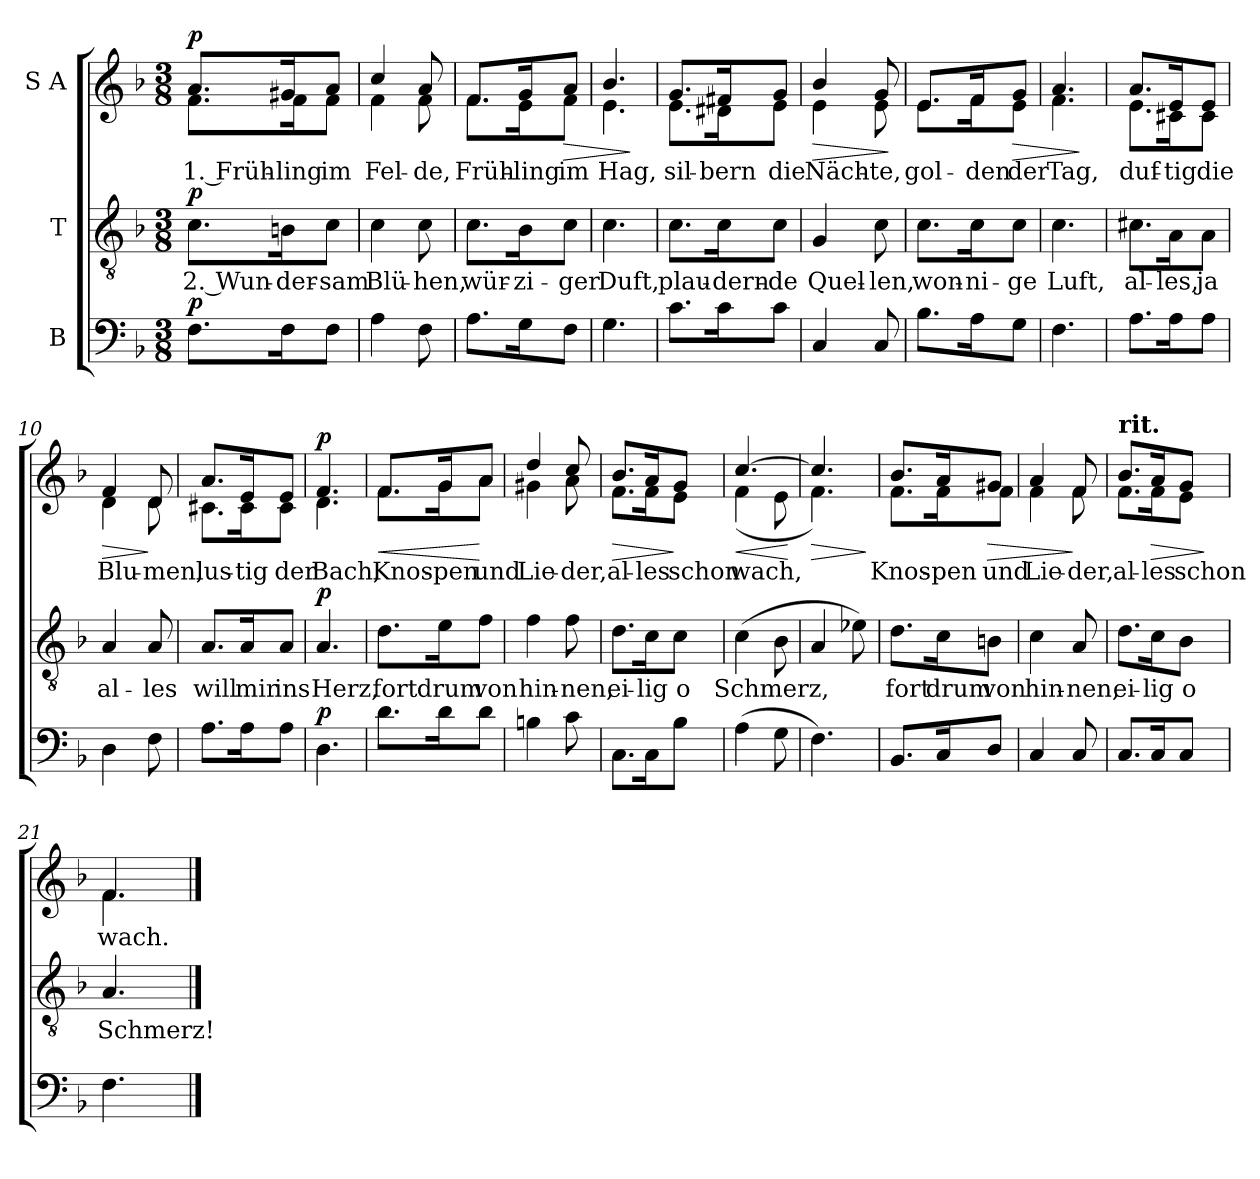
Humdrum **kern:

**kern	**dynam	**kern	**text	**dynam	**kern	**text	**dynam
*part3	*part3	*part2	*part2	*part2	*part1	*part1	*part1
*staff3	*staff3	*staff2	*staff2	*staff2	*staff1	*staff1	*staff1
*I"B	*	*I"T	*	*	*I"S A	*	*
*clefF4	*	*clefGv2	*	*	*clefG2	*	*
*k[b-]	*	*k[b-]	*	*	*k[b-]	*	*
*M3/8	*	*M3/8	*	*	*M3/8	*	*
=1	=1	=1	=1	=1	=1	=1	=1
!	!	!	!	!	!LO:TX:a:B:t=Leichte Bewegung	!	!
!	!LO:DY:a	!	!LO:LY:b	!LO:DY:a	!	!LO:LY:b	!LO:DY:a
*	*	*	*	*	*^	*	*
8.F\L	p	8.c\L	2. Wun-	p	8.a/L	8.f\L	1. Früh-	p
!	!	!	!LO:LY:b	!	!	!	!LO:LY:b	!
16F\K	.	16Bn\K	-der-	.	16g#X/K	16f\K	-ling	.
!	!	!	!LO:LY:b	!	!	!	!LO:LY:b	!
8F\J	.	8c\J	-sam	.	8a/J	8f\J	im	.
=2	=2	=2	=2	=2	=2	=2	=2	=2
!	!	!	!LO:LY:b	!	!	!	!LO:LY:b	!
4A\	.	4c\	Blü-	.	4cc/	4f\	Fel-	.
!	!	!	!LO:LY:b	!	!	!	!LO:LY:b	!
8F\	.	8c\	-hen,	.	8a/	8f\	-de,	.
=3	=3	=3	=3	=3	=3	=3	=3	=3
!	!	!	!LO:LY:b	!	!	!	!LO:LY:b	!
8.A\L	.	8.c\L	wür-	.	8.f/L	8.f\L	Früh-	.
!	!	!	!LO:LY:b	!	!	!	!LO:LY:b	!
16G\K	.	16B-\K	-zi-	.	16g/K	16e\K	-ling	.
!	!	!	!LO:LY:b	!	!	!	!LO:LY:b	!LO:HP:b
8F\J	.	8c\J	-ger	.	8a/J	8f\J	im	>
=4	=4	=4	=4	=4	=4	=4	=4	=4
!	!	!	!LO:LY:b	!	!	!	!LO:LY:b	!
4.G\	.	4.c\	Duft,	.	4.b-/	4.e\	Hag,	.
*	*	*	*	*	*v	*v	*	*
.	.	.	.	.	.	.	]
=5	=5	=5	=5	=5	=5	=5	=5
!	!	!	!LO:LY:b	!	!	!LO:LY:b	!
*	*	*	*	*	*^	*	*
8.c\L	.	8.c\L	plau-	.	8.g/L	8.e\L	sil-	.
!	!	!	!LO:LY:b	!	!	!	!LO:LY:b	!
16c\K	.	16c\K	-dern-	.	16f#X/K	16d#X\K	-bern	.
!	!	!	!LO:LY:b	!	!	!	!LO:LY:b	!
8c\J	.	8c\J	-de	.	8g/J	8e\J	die	.
=6	=6	=6	=6	=6	=6	=6	=6	=6
!	!	!	!LO:LY:b	!	!	!	!LO:LY:b	!LO:HP:b
4C/	.	4G/	Quel-	.	4b-/	4e\	Näch-	>
!	!	!	!LO:LY:b	!	!	!	!LO:LY:b	!
8C/	.	8c\	-len,	.	8g/	8e\	-te,	.
*	*	*	*	*	*v	*v	*	*
.	.	.	.	.	.	.	]
!!LO:LB:g=z
=7	=7	=7	=7	=7	=7	=7	=7
!	!	!	!LO:LY:b	!	!	!LO:LY:b	!
*	*	*	*	*	*^	*	*
8.B-\L	.	8.c\L	won-	.	8.e/L	8.e\L	gol-	.
!	!	!	!LO:LY:b	!	!	!	!LO:LY:b	!
16A\K	.	16c\K	-ni-	.	16f/K	16f\K	-den	.
!	!	!	!LO:LY:b	!	!	!	!LO:LY:b	!LO:HP:b
8G\J	.	8c\J	-ge	.	8g/J	8e\J	der	>
=8	=8	=8	=8	=8	=8	=8	=8	=8
!	!	!	!LO:LY:b	!	!	!	!LO:LY:b	!
4.F\	.	4.c\	Luft,	.	4.a/	4.f\	Tag,	.
*	*	*	*	*	*v	*v	*	*
.	.	.	.	.	.	.	]
=9	=9	=9	=9	=9	=9	=9	=9
!	!	!	!LO:LY:b	!	!	!LO:LY:b	!
*	*	*	*	*	*^	*	*
8.A\L	.	8.c#X\L	al-	.	8.a/L	8.e\L	duf-	.
!	!	!	!LO:LY:b	!	!	!	!LO:LY:b	!
16A\K	.	16A\K	-les,	.	16e/K	16c#X\K	-tig	.
!	!	!	!LO:LY:b	!	!	!	!LO:LY:b	!
8A\J	.	8A\J	ja	.	8e/J	8c#\J	die	.
=10	=10	=10	=10	=10	=10	=10	=10	=10
!	!	!	!LO:LY:b	!	!	!	!LO:LY:b	!LO:HP:b
4D\	.	4A/	al-	.	4f/	4d\	Blu-	>
!	!	!	!LO:LY:b	!	!	!	!LO:LY:b	!
8F\	.	8A/	-les	.	8d/	8d\	-men,	]
=11	=11	=11	=11	=11	=11	=11	=11	=11
!	!	!	!LO:LY:b	!	!	!	!LO:LY:b	!
8.A\L	.	8.A/L	will	.	8.a/L	8.c#X\L	lus-	.
!	!	!	!LO:LY:b	!	!	!	!LO:LY:b	!
16A\K	.	16A/K	mir	.	16e/K	16c#\K	-tig	.
!	!	!	!LO:LY:b	!	!	!	!LO:LY:b	!
8A\J	.	8A/J	ins	.	8e/J	8c#\J	der	.
=12	=12	=12	=12	=12	=12	=12	=12	=12
!	!LO:DY:a	!	!LO:LY:b	!LO:DY:a	!	!	!LO:LY:b	!LO:DY:a
4.D\	p	4.A/	Herz,	p	4.f/	4.d\	Bach,	p
!!LO:LB:g=z	!!
=13	=13	=13	=13	=13	=13	=13	=13	=13
!	!	!	!LO:LY:b	!	!	!	!LO:LY:b	!LO:HP:b
8.d\L	.	8.d\L	fort	.	8.f/L	8.f\L	Knos-	<
!	!	!	!LO:LY:b	!	!	!	!LO:LY:b	!
16d\K	.	16e\K	drum	.	16g/K	16g\K	-pen	.
!	!	!	!LO:LY:b	!	!	!	!LO:LY:b	!
8d\J	.	8f\J	von	.	8a/J	8a\J	und	[
=14	=14	=14	=14	=14	=14	=14	=14	=14
!	!	!	!LO:LY:b	!	!	!	!LO:LY:b	!
4Bn\	.	4f\	hin-	.	4dd/	4g#X\	Lie-	.
!	!	!	!LO:LY:b	!	!	!	!LO:LY:b	!
8c\	.	8f\	-nen,	.	8cc/	8a\	-der,	.
=15	=15	=15	=15	=15	=15	=15	=15	=15
!	!	!	!LO:LY:b	!	!	!	!LO:LY:b	!LO:HP:b
8.C\L	.	8.d\L	ei-	.	8.b-/L	8.f\L	al-	>
!	!	!	!LO:LY:b	!	!	!	!LO:LY:b	!
16C\K	.	16c\K	-lig	.	16a/K	16f\K	-les	.
!	!	!	!LO:LY:b	!	!	!	!LO:LY:b	!
8B-\J	.	8c\J	o	.	8g/J	8e\J	schon	]
=16	=16	=16	=16	=16	=16	=16	=16	=16
!	!	!	!LO:LY:b	!	!	!	!LO:LY:b	!LO:HP:b
(4A\	.	(4c\	Schmerz,	.	[4.cc/	(4f\	wach,	<
8G\	.	8B-\	.	.	.	8e\	.	.
*	*	*	*	*	*v	*v	*	*
.	.	.	.	.	.	.	[
=17	=17	=17	=17	=17	=17	=17	=17
!	!	!	!	!	!	!	!LO:HP:b
*	*	*	*	*	*^	*	*
4.F\)	.	4A/	.	.	4.cc/]	4.f\)	.	>
.	.	8e-X\)	.	.	.	.	.	.
*	*	*	*	*	*v	*v	*	*
.	.	.	.	.	.	.	]
!!LO:LB:g=z
=18	=18	=18	=18	=18	=18	=18	=18
!	!	!	!LO:LY:b	!	!	!LO:LY:b	!
*	*	*	*	*	*^	*	*
8.BB-/L	.	8.d\L	fort	.	8.b-/L	8.f\L	Knos-	.
!	!	!	!LO:LY:b	!	!	!	!LO:LY:b	!
16C/K	.	16c\K	drum	.	16a/K	16f\K	-pen	.
!	!	!	!LO:LY:b	!	!	!	!LO:LY:b	!LO:HP:b
8D/J	.	8Bn\J	von	.	8g#X/J	8f\J	und	>
=19	=19	=19	=19	=19	=19	=19	=19	=19
!	!	!	!LO:LY:b	!	!	!	!LO:LY:b	!
4C/	.	4c\	hin-	.	4a/	4f\	Lie-	.
!	!	!	!LO:LY:b	!	!	!	!LO:LY:b	!
8C/	.	8A/	-nen,	.	8f/	8f\	-der,	]
=20	=20	=20	=20	=20	=20	=20	=20	=20
!	!	!	!	!	!LO:TX:a:B:t=rit.	!	!	!
!	!	!	!LO:LY:b	!	!	!	!LO:LY:b	!
8.C/L	.	8.d\L	ei-	.	8.b-/L	8.f\L	al-	.
!	!	!	!LO:LY:b	!	!	!	!LO:LY:b	!LO:HP:b
16C/K	.	16c\K	-lig	.	16a/K	16f\K	-les	>
!	!	!	!LO:LY:b	!	!	!	!LO:LY:b	!
8C/J	.	8B-\J	o	.	8g/J	8e\J	schon	.
*	*	*	*	*	*v	*v	*	*
.	.	.	.	.	.	.	]
=21	=21	=21	=21	=21	=21	=21	=21
!	!	!	!LO:LY:b	!	!	!LO:LY:b	!
*	*	*	*	*	*^	*	*
4.F\	.	4.A/	Schmerz!	.	4.f/	4.f\	wach.	.
*	*	*	*	*	*v	*v	*	*
==	==	==	==	==	==	==	==
*-	*-	*-	*-	*-	*-	*-	*-
